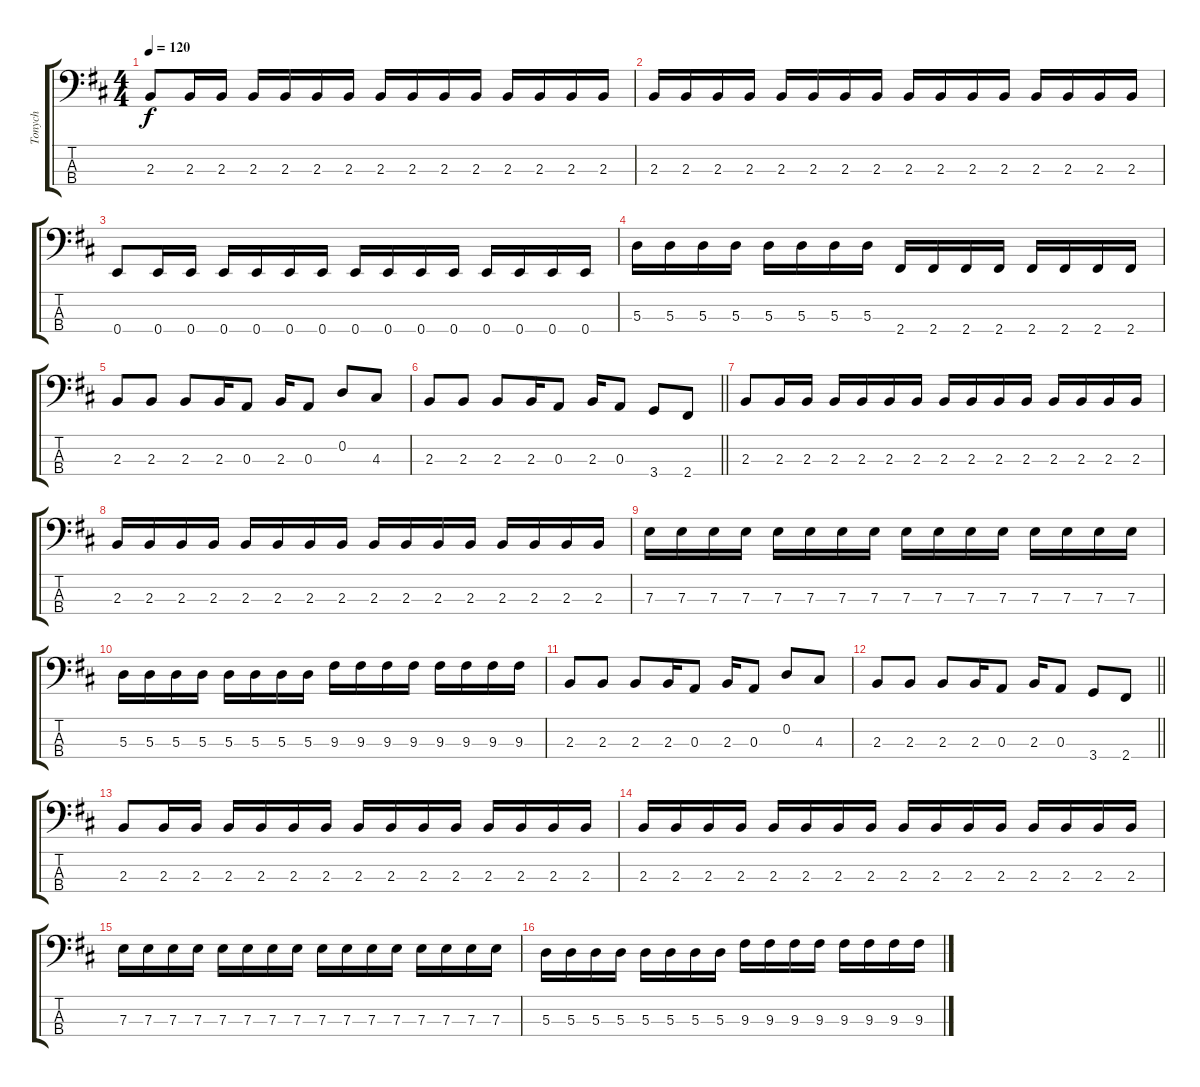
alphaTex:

\track ("Tonych" "Tonych") {instrument electricbassfinger}
\staff {score tabs}
\tuning (G2 D2 A1 E1) {hide}
\ts (4 4)
\tempo 120
\clef f4
\ks bminor
2.3.8{dy f} 2.3.16 2.3.16 2.3.16 2.3.16 2.3.16 2.3.16 2.3.16 2.3.16 2.3.16 2.3.16 2.3.16 2.3.16 2.3.16 2.3.16 |
2.3.16 2.3.16 2.3.16 2.3.16 2.3.16 2.3.16 2.3.16 2.3.16 2.3.16 2.3.16 2.3.16 2.3.16 2.3.16 2.3.16 2.3.16 2.3.16 |
0.4.8 0.4.16 0.4.16 0.4.16 0.4.16 0.4.16 0.4.16 0.4.16 0.4.16 0.4.16 0.4.16 0.4.16 0.4.16 0.4.16 0.4.16 |
5.3.16 5.3.16 5.3.16 5.3.16 5.3.16 5.3.16 5.3.16 5.3.16 2.4.16 2.4.16 2.4.16 2.4.16 2.4.16 2.4.16 2.4.16 2.4.16 |
2.3.8 2.3.8 2.3.8 2.3.16 0.3.8 2.3.16 0.3.8 0.2.8 4.3.8 |
\barLineRight lightlight
2.3.8 2.3.8 2.3.8 2.3.16 0.3.8 2.3.16 0.3.8 3.4.8 2.4.8 |
2.3.8 2.3.16 2.3.16 2.3.16 2.3.16 2.3.16 2.3.16 2.3.16 2.3.16 2.3.16 2.3.16 2.3.16 2.3.16 2.3.16 2.3.16 |
2.3.16 2.3.16 2.3.16 2.3.16 2.3.16 2.3.16 2.3.16 2.3.16 2.3.16 2.3.16 2.3.16 2.3.16 2.3.16 2.3.16 2.3.16 2.3.16 |
7.3.16 7.3.16 7.3.16 7.3.16 7.3.16 7.3.16 7.3.16 7.3.16 7.3.16 7.3.16 7.3.16 7.3.16 7.3.16 7.3.16 7.3.16 7.3.16 |
5.3.16 5.3.16 5.3.16 5.3.16 5.3.16 5.3.16 5.3.16 5.3.16 9.3.16 9.3.16 9.3.16 9.3.16 9.3.16 9.3.16 9.3.16 9.3.16 |
2.3.8 2.3.8 2.3.8 2.3.16 0.3.8 2.3.16 0.3.8 0.2.8 4.3.8 |
\barLineRight lightlight
2.3.8 2.3.8 2.3.8 2.3.16 0.3.8 2.3.16 0.3.8 3.4.8 2.4.8 |
2.3.8 2.3.16 2.3.16 2.3.16 2.3.16 2.3.16 2.3.16 2.3.16 2.3.16 2.3.16 2.3.16 2.3.16 2.3.16 2.3.16 2.3.16 |
2.3.16 2.3.16 2.3.16 2.3.16 2.3.16 2.3.16 2.3.16 2.3.16 2.3.16 2.3.16 2.3.16 2.3.16 2.3.16 2.3.16 2.3.16 2.3.16 |
7.3.16 7.3.16 7.3.16 7.3.16 7.3.16 7.3.16 7.3.16 7.3.16 7.3.16 7.3.16 7.3.16 7.3.16 7.3.16 7.3.16 7.3.16 7.3.16 |
5.3.16 5.3.16 5.3.16 5.3.16 5.3.16 5.3.16 5.3.16 5.3.16 9.3.16 9.3.16 9.3.16 9.3.16 9.3.16 9.3.16 9.3.16 9.3.16
